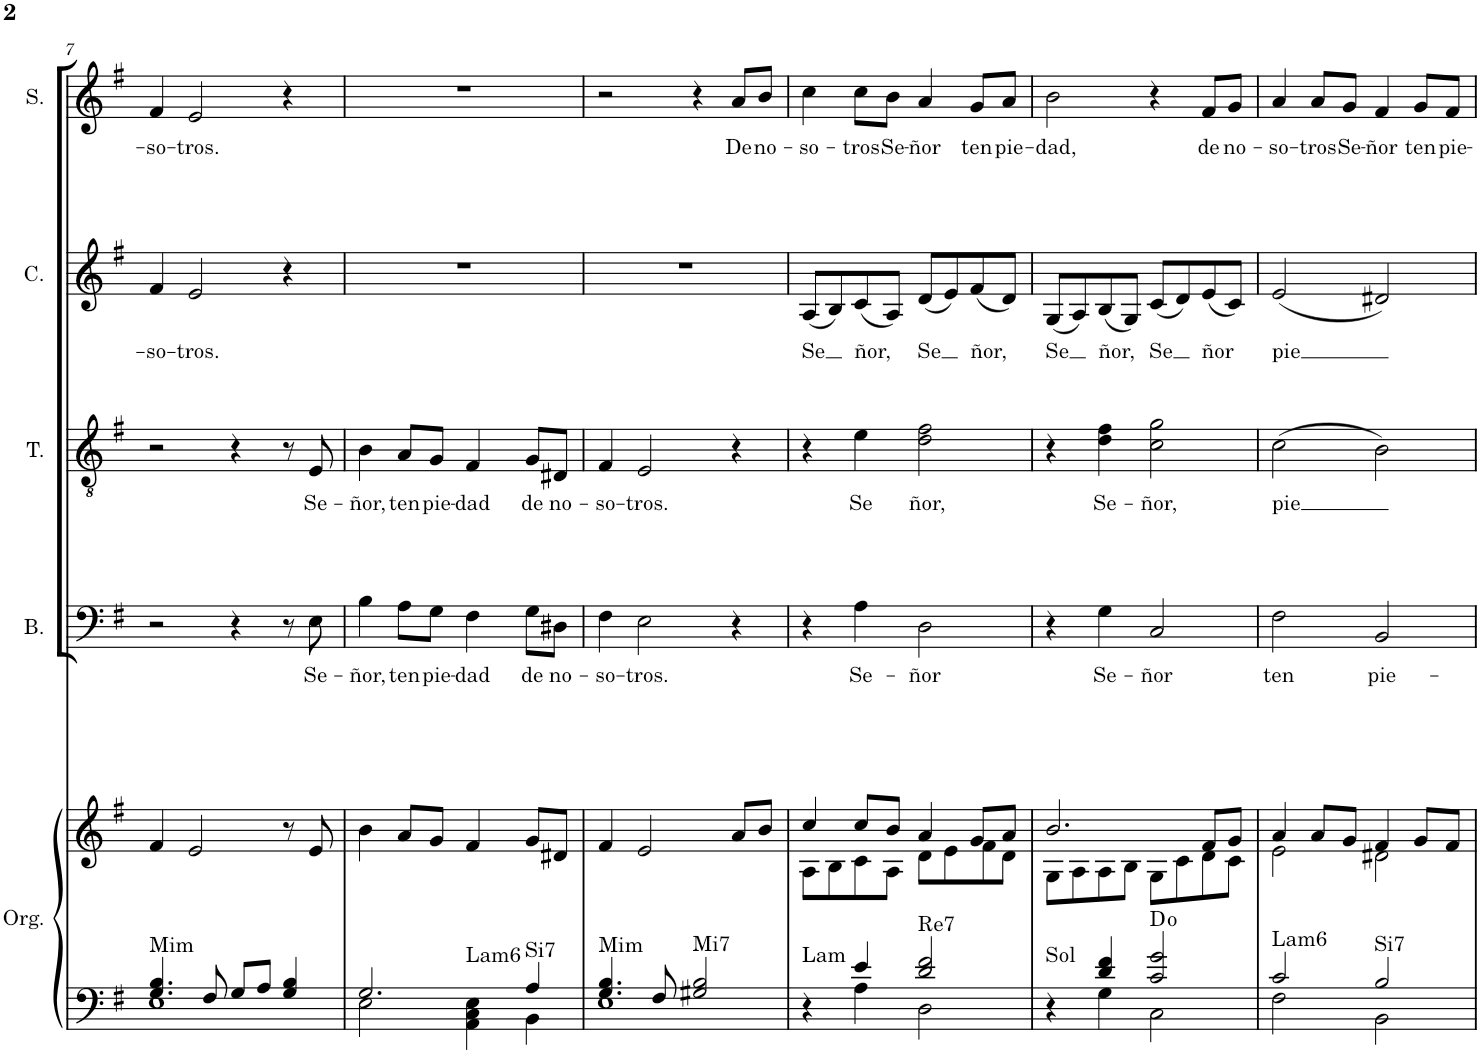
**kern	**kern	**harte	**kern	**text	**kern	**text	**kern	**text	**kern	**text
*part5	*part5	*part5	*part4	*part4	*part3	*part3	*part2	*part2	*part1	*part1
*staff6	*staff5	*	*staff4	*staff4	*staff3	*staff3	*staff2	*staff2	*staff1	*staff1
*I"Órgano	*	*	*I"Bajo	*	*I"Tenor	*	*I"Contralto	*	*I"Soprano	*
*	*	*	*I'B.	*	*I'T.	*	*I'C.	*	*I'S.	*
!!LO:PB:g=z
*clefF4	*clefG2	*	*clefF4	*	*clefGv2	*	*clefG2	*	*clefG2	*
*k[f#]	*k[f#]	*	*k[f#]	*	*k[f#]	*	*k[f#]	*	*k[f#]	*
*M4/4	*M4/4	*	*M4/4	*	*M4/4	*	*M4/4	*	*M4/4	*
=7	=7	=7	=7	=7	=7	=7	=7	=7	=7	=7
*^	*	*	*	*	*	*	*	*	*	*
!	!	!	!LO:H:kt=Mim	!	!	!	!	!	!LO:LY:b	!	!LO:LY:b
4.G/ 4.B/	1E	4f#/	N	2r	.	2r	.	4f#/	-so-	4f#/	-so-
!	!	!	!	!	!	!	!	!	!LO:LY:b	!	!LO:LY:b
.	.	2e/	.	.	.	.	.	2e/	-tros.	2e/	-tros.
8F#/	.	.	.	.	.	.	.	.	.	.	.
8G/L	.	.	.	4r	.	4r	.	.	.	.	.
8A/J	.	.	.	.	.	.	.	.	.	.	.
4G/ 4B/	.	8r	.	8r	.	8r	.	4r	.	4r	.
!	!	!	!	!	!LO:LY:b	!	!LO:LY:b	!	!	!	!
.	.	8e/	.	8E\	Se-	8E/	Se-	.	.	.	.
=8	=8	=8	=8	=8	=8	=8	=8	=8	=8	=8	=8
!	!	!	!LO:H:kt=Lam6	!	!LO:LY:b	!	!LO:LY:b	!	!	!	!
2.G/	2E\	4b\	N	4B\	-ñor,	4B\	-ñor,	1r	.	1r	.
!	!	!	!	!	!LO:LY:b	!	!LO:LY:b	!	!	!	!
.	.	8a/L	.	8A\L	ten	8A/L	ten	.	.	.	.
!	!	!	!	!	!LO:LY:b	!	!LO:LY:b	!	!	!	!
.	.	8g/J	.	8G\J	pie-	8G/J	pie-	.	.	.	.
!	!	!	!	!	!LO:LY:b	!	!LO:LY:b	!	!	!	!
.	4AA\ 4C\ 4E\	4f#/	.	4F#\	-dad	4F#/	-dad	.	.	.	.
!	!	!	!LO:H:kt=Si7	!	!LO:LY:b	!	!LO:LY:b	!	!	!	!
4A/	4BB\	8g/L	N	8G\L	de	8G/L	de	.	.	.	.
!	!	!	!	!	!LO:LY:b	!	!LO:LY:b	!	!	!	!
.	.	8d#X/J	.	8D#X\J	no-	8D#X/J	no-	.	.	.	.
=9	=9	=9	=9	=9	=9	=9	=9	=9	=9	=9	=9
!	!	!	!LO:H:kt=Mim	!	!LO:LY:b	!	!LO:LY:b	!	!	!	!
*	*	*^	*	*	*	*	*	*	*	*	*
4.G/ 4.B/	1E	4f#/	2ryy	N	4F#\	-so-	4F#/	-so-	1r	.	2r	.
!	!	!	!	!	!	!LO:LY:b	!	!LO:LY:b	!	!	!	!
.	.	2e/	.	.	2E\	-tros.	2E/	-tros.	.	.	.	.
8F#/	.	.	.	.	.	.	.	.	.	.	.	.
!	!	!	!	!LO:H:kt=Mi7	!	!	!	!	!	!	!	!
2G#X/ 2B/	.	.	2ryy	N	.	.	.	.	.	.	4r	.
!	!	!	!	!	!	!	!	!	!	!	!	!LO:LY:b
.	.	8a/L	.	.	4r	.	4r	.	.	.	8a/L	De
!	!	!	!	!	!	!	!	!	!	!	!	!LO:LY:b
.	.	8b/J	.	.	.	.	.	.	.	.	8b/J	no-
=10	=10	=10	=10	=10	=10	=10	=10	=10	=10	=10	=10	=10
!	!	!	!	!LO:H:kt=Lam	!	!	!	!	!	!LO:LY:b	!	!LO:LY:b
4r	4ryy	4cc/	8A\L	N	4r	.	4r	.	(8A/L	Se	4cc\	-so-
.	.	.	8B\	.	.	.	.	.	8B/)	.	.	.
!	!	!	!	!	!	!LO:LY:b	!	!LO:LY:b	!	!LO:LY:b	!	!LO:LY:b
4e/	4A\	8cc/L	8c\	.	4A\	Se-	4e\	Se	(8c/	ñor,	8cc\L	-tros
!	!	!	!	!	!	!	!	!	!	!	!	!LO:LY:b
.	.	8b/J	8A\J	.	.	.	.	.	8A/J)	.	8b\J	Se-
!	!	!	!	!LO:H:kt=Re7	!	!LO:LY:b	!	!LO:LY:b	!	!LO:LY:b	!	!LO:LY:b
2d/ 2f#/	2D\	4a/	8d\L	N	2D\	-ñor	2d\ 2f#\	-ñor,	(8d/L	Se	4a/	-ñor
.	.	.	8e\	.	.	.	.	.	8e/)	.	.	.
!	!	!	!	!	!	!	!	!	!	!LO:LY:b	!	!LO:LY:b
.	.	8g/L	8f#\	.	.	.	.	.	(8f#/	ñor,	8g/L	ten
!	!	!	!	!	!	!	!	!	!	!	!	!LO:LY:b
.	.	8a/J	8d\J	.	.	.	.	.	8d/J)	.	8a/J	pie-
=11	=11	=11	=11	=11	=11	=11	=11	=11	=11	=11	=11	=11
!	!	!	!	!LO:H:kt=Sol	!	!	!	!	!	!LO:LY:b	!	!LO:LY:b
4r	4ryy	2.b/	8G\L	N	4r	.	4r	.	(8G/L	Se	2b\	-dad,
.	.	.	8A\	.	.	.	.	.	8A/)	.	.	.
!	!	!	!	!	!	!LO:LY:b	!	!LO:LY:b	!	!LO:LY:b	!	!
4d/ 4f#/	4G\	.	8A\	.	4G\	Se-	4d\ 4f#\	Se-	(8B/	ñor,	.	.
.	.	.	8B\J	.	.	.	.	.	8G/J)	.	.	.
!	!	!	!	!	!	!LO:LY:b	!	!LO:LY:b	!	!LO:LY:b	!	!
2c/ 2g/	2C\	.	8G\L	D:dim	2C/	-ñor	2c\ 2g\	-ñor,	(8c/L	Se	4r	.
.	.	.	8c\	.	.	.	.	.	8d/)	.	.	.
!	!	!	!	!	!	!	!	!	!	!LO:LY:b	!	!LO:LY:b
.	.	8f#/L	8d\	.	.	.	.	.	(8e/	ñor	8f#/L	de
!	!	!	!	!	!	!	!	!	!	!	!	!LO:LY:b
.	.	8g/J	8c\J	.	.	.	.	.	8c/J)	.	8g/J	no-
=12	=12	=12	=12	=12	=12	=12	=12	=12	=12	=12	=12	=12
!	!	!	!	!LO:H:kt=Lam6	!	!LO:LY:b	!	!LO:LY:b	!	!LO:LY:b	!	!LO:LY:b
2c/	2F#\	4a/	2e\	N	2F#\	ten	(2c\	pie	(2e/	pie	4a/	-so-
!	!	!	!	!	!	!	!	!	!	!	!	!LO:LY:b
.	.	8a/L	.	.	.	.	.	.	.	.	8a/L	-tros
!	!	!	!	!	!	!	!	!	!	!	!	!LO:LY:b
.	.	8g/J	.	.	.	.	.	.	.	.	8g/J	Se-
!	!	!	!	!LO:H:kt=Si7	!	!LO:LY:b	!	!	!	!	!	!LO:LY:b
2B/	2BB\	4f#/	2d#X\	N	2BB/	pie-	2B\)	.	2d#X/)	.	4f#/	-ñor
!	!	!	!	!	!	!	!	!	!	!	!	!LO:LY:b
.	.	8g/L	.	.	.	.	.	.	.	.	8g/L	ten
!	!	!	!	!	!	!	!	!	!	!	!	!LO:LY:b
.	.	8f#/J	.	.	.	.	.	.	.	.	8f#/J	pie-
*v	*v	*	*	*	*	*	*	*	*	*	*	*
*	*v	*v	*	*	*	*	*	*	*	*	*
=	=	=	=	=	=	=	=	=	=	=
*-	*-	*-	*-	*-	*-	*-	*-	*-	*-	*-
